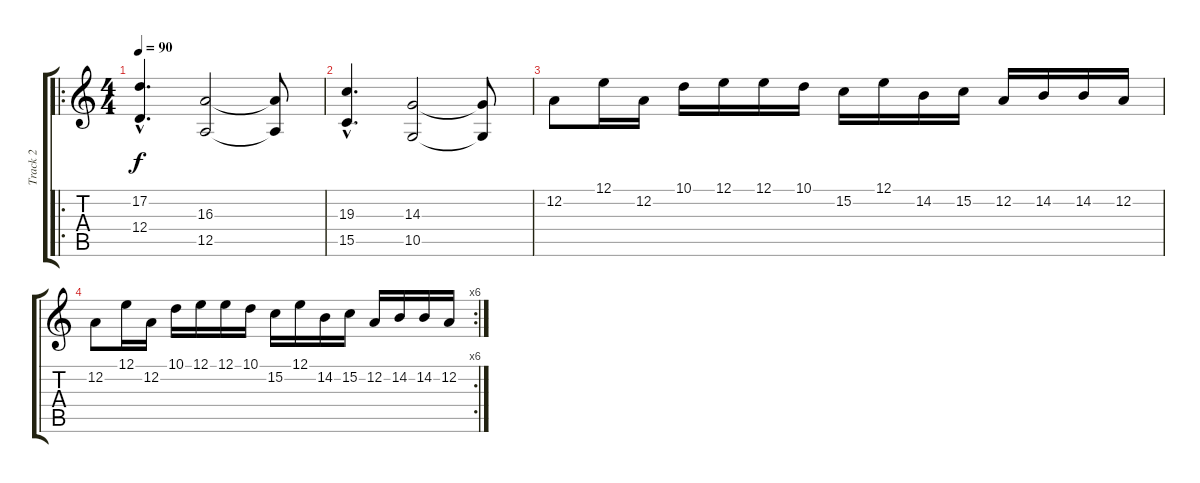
\track ("Track 2" "Track 2") {instrument drawbarorgan}
\staff {score tabs}
\tuning (E4 A3 F3 D3 A2 D2) {hide}
\ro
\ts (4 4)
\tempo 90
\clef g2
\ks c
(17.2{hac} 12.4{hac}).4{d dy f instrument drawbarorgan} (16.3 12.5).2 (16.3{t} 12.5{t}).8 |
(19.3{hac} 15.5{hac}).4{d} (14.3 10.5).2 (14.3{t} 10.5{t}).8 |
12.2.8 12.1.16 12.2.16 10.1.16 12.1.16 12.1.16 10.1.16 15.2.16 12.1.16 14.2.16 15.2.16 12.2.16 14.2.16 14.2.16 12.2.16 |
\rc 6
12.2.8 12.1.16 12.2.16 10.1.16 12.1.16 12.1.16 10.1.16 15.2.16 12.1.16 14.2.16 15.2.16 12.2.16 14.2.16 14.2.16 12.2.16
